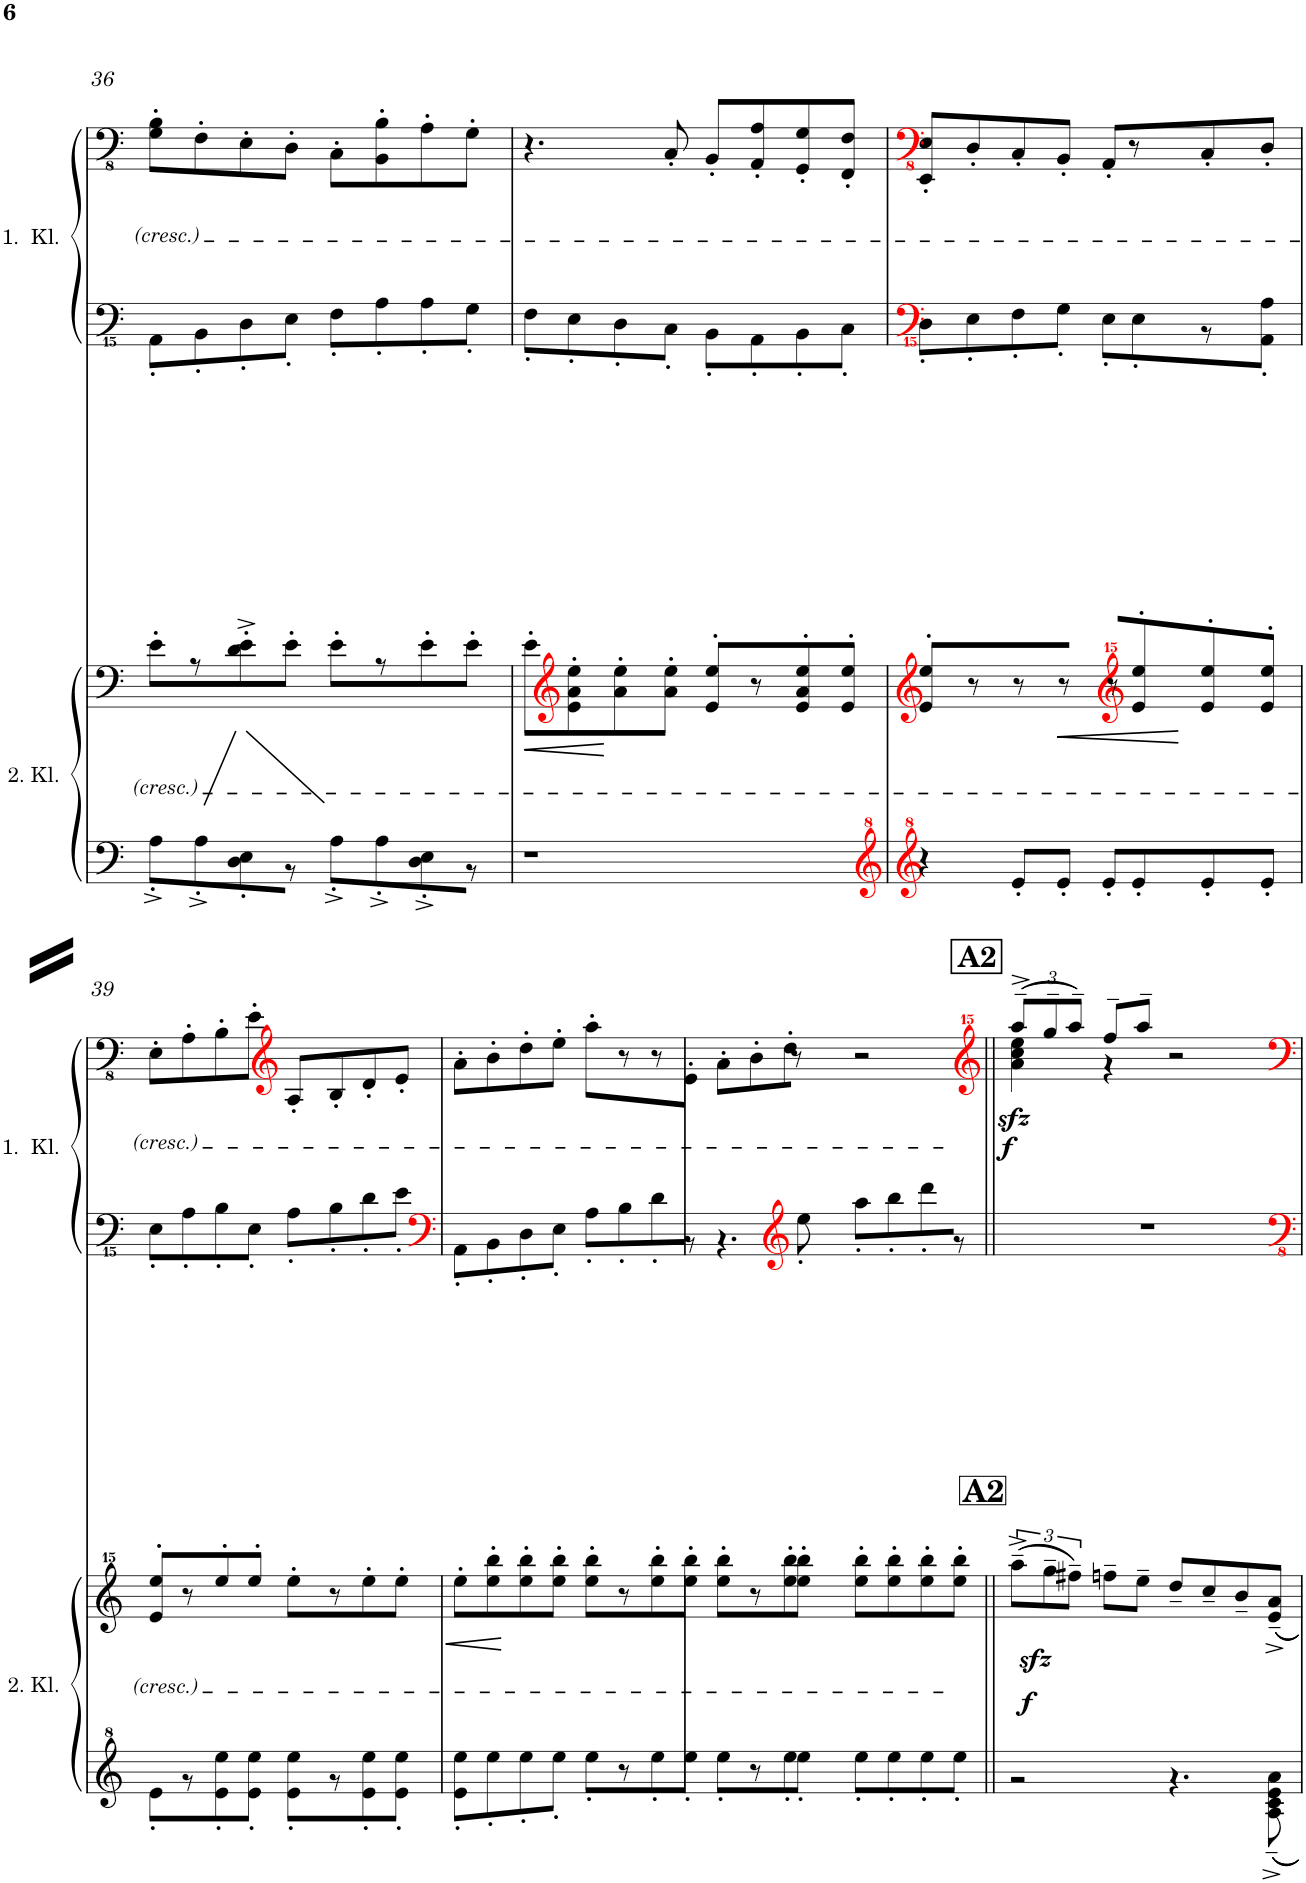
**kern	**kern	**dynam	**kern	**kern	**dynam
*part2	*part2	*part2	*part1	*part1	*part1
*staff4	*staff3	*staff3/4	*staff2	*staff1	*staff1/2
*I"2. Kl.	*	*	*I"1. Kl.	*	*
*I'2. Kl.	*	*	*I'1.  Kl.	*	*
!!LO:PB:g=z
*clefFv4	*clefF4	*	*clefFvv4	*clefFv4	*
*k[]	*k[]	*	*k[]	*k[]	*
*M2/2	*M2/2	*	*M2/2	*M2/2	*
*met(c|)	*met(c|)	*	*met(c|)	*met(c|)	*
=36	=36	=36	=36	=36	=36
*^	*	*	*^	*	*
8ryy	8A'^\L	8e'>\L	.	1ryy	8AAAA'\L	8GG\' 8BB\'L	.
8ryy	8A'^\	8r	.	.	8BBBB'\	8FF'\	.
4ryy	8D\' 8E\'	8d\'>^> 8e\'>^>	.	.	8DDD'\	8EE'\	.
.	8r	8e'>\J	.	.	8EEE'\J	8DD'\J	.
2ryy	8A'^\L	8e'>\L	.	.	8FFF'\L	8CC'\L	.
.	8A'^\	8r	.	.	8AAA'\	8BBB\' 8BB\'	.
.	8D\'^ 8E\'^	8e'>\	.	.	8AAA'\	8AA'\	.
.	8r	8e'>\J	.	.	8GGG'\J	8GG'\J	.
=37	=37	=37	=37	=37	=37	=37	=37
!	!	!	!LO:HP:b	!	!	!	!
*v	*v	*	*	*	*	*	*
1r	8e'>\L	<	1ryy	8FFF'\L	4.r	.
*	*clefG2	*	*	*	*	*
.	8e\'> 8a\'> 8ee\'>	.	.	8EEE'\	.	.
.	8a\'> 8ee\'>	[	.	8DDD'\	.	.
.	8a\'> 8ee\'>J	.	.	8CCC'\J	8CC'/	.
.	8e/'> 8ee/'>L	.	.	8BBBB'\L	8BBB'/L	.
.	8r	.	.	8AAAA'\	8AAA/' 8AA/'	.
.	8e/'> 8a/'> 8ee/'>	.	.	8BBBB'\	8GGG/' 8GG/'	.
.	8e/'> 8ee/'>J	.	.	8CCC'\J	8FFF/' 8FF/'J	.
=38	=38	=38	=38	=38	=38	=38
*clefG^2	*	*	*	*	*	*
4r	8e/'> 8ee/'>L	.	1ryy	8DDD'\L	8EEE/' 8EE/'L	.
.	8r	.	.	8EEE'\	8DD'/	.
8ee'/L	8r	.	.	8FFF'\	8CC'/	.
!	!	!LO:HP:b	!	!	!	!
8ee'/J	8r	<	.	8GGG'\J	8BBB'/J	.
8ee'/L	8r	.	.	8EEE'\L	8AAA'/L	.
*	*clefG^^2	*	*	*	*	*
8ee'/	8eee/'> 8eeee/'>	.	.	8EEE'\	8r	.
8ee'/	8eee/'> 8eeee/'>	[	.	8r	8CC'/	.
8ee'/J	8eee/'> 8eeee/'>J	.	.	8AAAA\' 8AAA\'J	8DD'/J	.
!!LO:LB:g=z
=39	=39	=39	=39	=39	=39	=39
*^	*	*	*	*	*	*
1ryy	8ee'\L	8eee/'> 8eeee/'>L	.	1ryy	8EEE'\L	8EE'\L	.
.	8r	8r	.	.	8AAA'\	8AA'\	.
.	8ee\' 8eee\'	8eeee'>/	.	.	8BBB'\	8BB'\	.
.	8ee\' 8eee\'J	8eeee'>/J	.	.	8EEE'\J	8E'\J	.
*	*	*	*	*	*	*clefG2	*
.	8ee\' 8eee\'L	8eeee'>\L	.	.	8AAA'\L	8A'/L	.
.	8r	8r	.	.	8BBB'\	8B'/	.
.	8ee\' 8eee\'	8eeee'>\	.	.	8DD'\	8d'/	.
.	8ee\' 8eee\'J	8eeee'>\J	.	.	8EE'\J	8e'/J	.
=40	=40	=40	=40	=40	=40	=40	=40
*	*	*	*	*clefF4	*	*	*
!	!	!	!LO:HP:b	!	!	!	!
1ryy	8ee\' 8eee\'L	8eeee'>\L	<	1ryy	8AA'\L	8a'\L	.
.	8eee'\	8eeee\'> 8bbbb\'>	.	.	8BB'\	8b'\	.
.	8eee'\	8eeee\'> 8bbbb\'>	[	.	8D'\	8dd'\	.
.	8eee'\J	8eeee\'> 8bbbb\'>J	.	.	8E'\J	8ee'\J	.
.	8eee'\L	8eeee\'> 8bbbb\'>L	.	.	8A'\L	8aa'\L	.
.	8r	8r	.	.	8B'\	8r	.
.	8eee'\	8eeee\'> 8bbbb\'>	.	.	8d'\	8r	.
.	8eee'\J	8eeee\'> 8bbbb\'>J	.	.	8r	8e'\J	.
=41	=41	=41	=41	=41	=41	=41	=41
1ryy	8eee'\L	8eeee\'> 8bbbb\'>L	.	1ryy	4.r	8a'\L	.
.	8r	8r	.	.	.	8b'\	.
.	8eee'\	8eeee\'> 8bbbb\'>	.	.	.	8dd'\	.
*	*	*	*	*clefG2	*	*	*
.	8eee'\J	8eeee\'> 8bbbb\'>J	.	.	8ee'\	8r	.
.	8eee'\L	8eeee\'> 8bbbb\'>L	.	.	8aa'\L	2r	.
.	8eee'\	8eeee\'> 8bbbb\'>	.	.	8bb'\	.	.
.	8eee'\	8eeee\'> 8bbbb\'>	.	.	8ddd'\	.	.
.	8eee'\J	8eeee\'> 8bbbb\'>J	.	.	8r	.	.
*	*	*	*	*v	*v	*	*
!!LO:REH:place=s1:a:B:cj:fs=14:t=A2
=42||	=42||	=42||	=42||	=42||	=42||	=42||
*	*	*	*	*	*clefG^^2	*
*	*	*	*	*	*Xbrackettup	*
*	*	*	*	*^	*^	*
!	!	!LO:TX:a:B:t=A2	!	!	!	!	!	!
!	!	!	!	!	!	!	!	!LO:DY:b
!	!	!	!	!	!	!	!	!LO:DY:n=1:b
*	*	*	*	*v	*v	*	*	*
1ryy	2r	(12aaaa~>^>\L	.	1r	(12aaaa~^/L	4aaa\ 4cccc\ 4eeee\	f sfz
!	!	!	!LO:DY:b	!	!	!	!
.	.	12ggggzz<~>\	f	.	12gggg~/	.	.
.	.	12ffff#X~>\J)	.	.	12aaaa~/J)	.	.
.	.	8ffffn~>\L	.	.	8ffff~/L	4r	.
.	.	8eeee~>\J	.	.	8aaaa~/J	.	.
.	4.r	8dddd~</L	.	.	2r	2ryy	.
.	.	8cccc~</	.	.	.	.	.
.	.	8bbb~</	.	.	.	.	.
.	8a\~^ 8cc\~^ 8ee\~^ 8aa\~^	8eee/~<^< 8aaa/~<^<J	.	.	.	.	.
*v	*v	*	*	*	*v	*v	*
=	=	=	=	=	=
*-	*-	*-	*-	*-	*-
